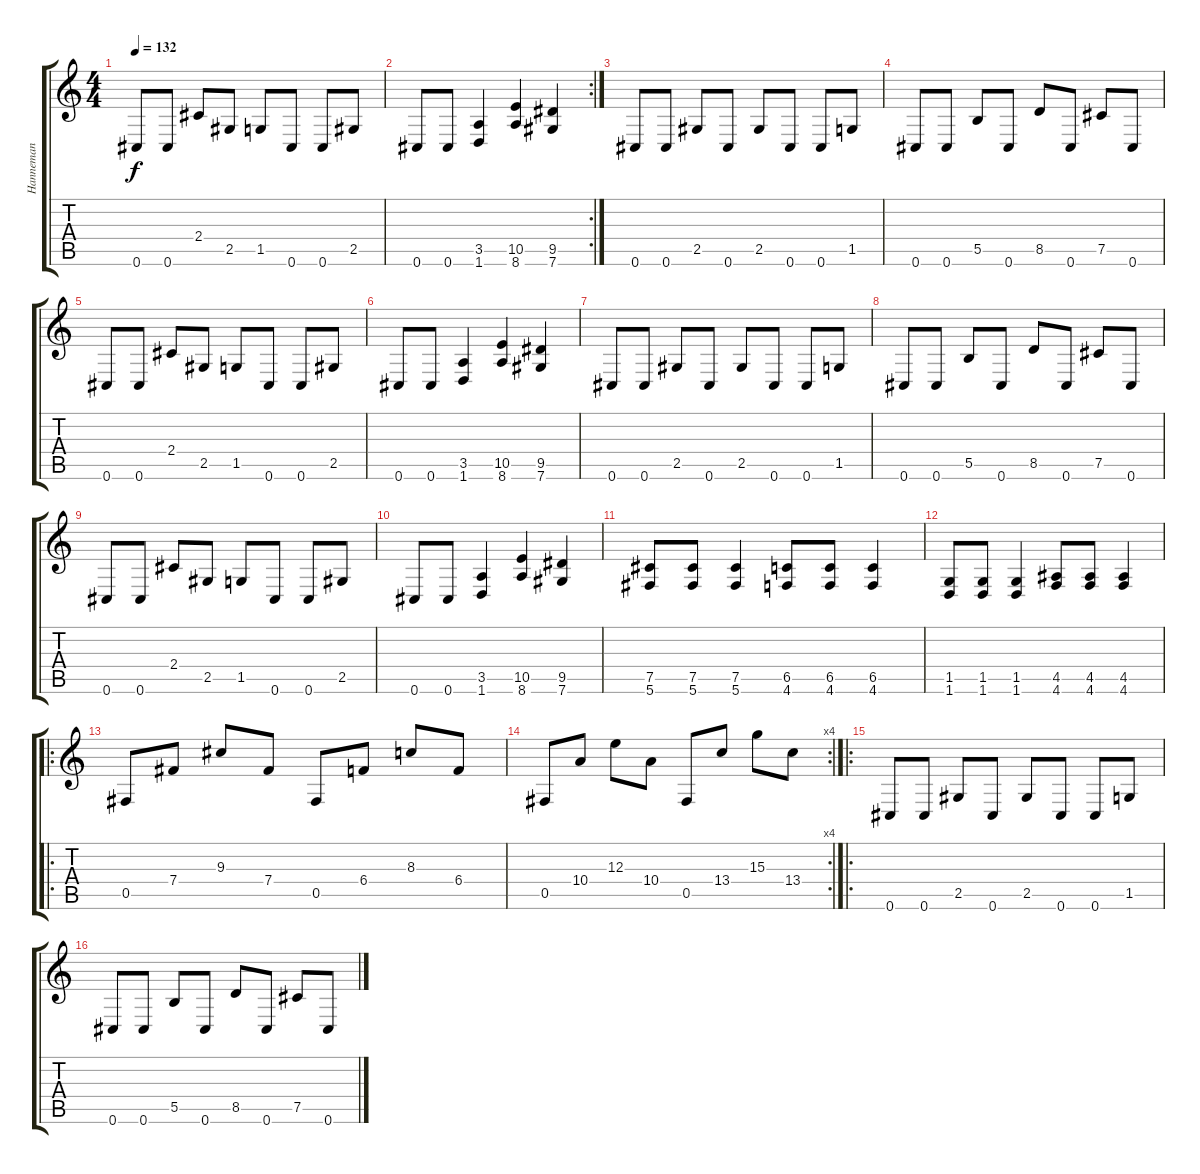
\track ("Hanneman" "Hanneman") {instrument overdrivenguitar}
\staff {score tabs}
\tuning (Db4 Ab3 E3 B2 Gb2 Db2) {hide}
\ts (4 4)
\tempo 132
\clef g2
\ks c
0.6.8{dy f} 0.6.8 2.4.8 2.5.8 1.5.8 0.6.8 0.6.8 2.5.8 |
\rc 2
0.6.8 0.6.8 (3.5 1.6).4 (10.5 8.6).4 (9.5 7.6).4 |
0.6.8 0.6.8 2.5.8 0.6.8 2.5.8 0.6.8 0.6.8 1.5.8 |
0.6.8 0.6.8 5.5.8 0.6.8 8.5.8 0.6.8 7.5.8 0.6.8 |
0.6.8 0.6.8 2.4.8 2.5.8 1.5.8 0.6.8 0.6.8 2.5.8 |
0.6.8 0.6.8 (3.5 1.6).4 (10.5 8.6).4 (9.5 7.6).4 |
0.6.8 0.6.8 2.5.8 0.6.8 2.5.8 0.6.8 0.6.8 1.5.8 |
0.6.8 0.6.8 5.5.8 0.6.8 8.5.8 0.6.8 7.5.8 0.6.8 |
0.6.8 0.6.8 2.4.8 2.5.8 1.5.8 0.6.8 0.6.8 2.5.8 |
0.6.8 0.6.8 (3.5 1.6).4 (10.5 8.6).4 (9.5 7.6).4 |
(7.5 5.6).8 (7.5 5.6).8 (7.5 5.6).4 (6.5 4.6).8 (6.5 4.6).8 (6.5 4.6).4 |
(1.5 1.6).8 (1.5 1.6).8 (1.5 1.6).4 (4.5 4.6).8 (4.5 4.6).8 (4.5 4.6).4 |
\ro
0.5.8 7.4.8 9.3.8 7.4.8 0.5.8 6.4.8 8.3.8 6.4.8 |
\rc 4
0.5.8 10.4.8 12.3.8 10.4.8 0.5.8 13.4.8 15.3.8 13.4.8 |
\ro
0.6.8 0.6.8 2.5.8 0.6.8 2.5.8 0.6.8 0.6.8 1.5.8 |
0.6.8 0.6.8 5.5.8 0.6.8 8.5.8 0.6.8 7.5.8 0.6.8
